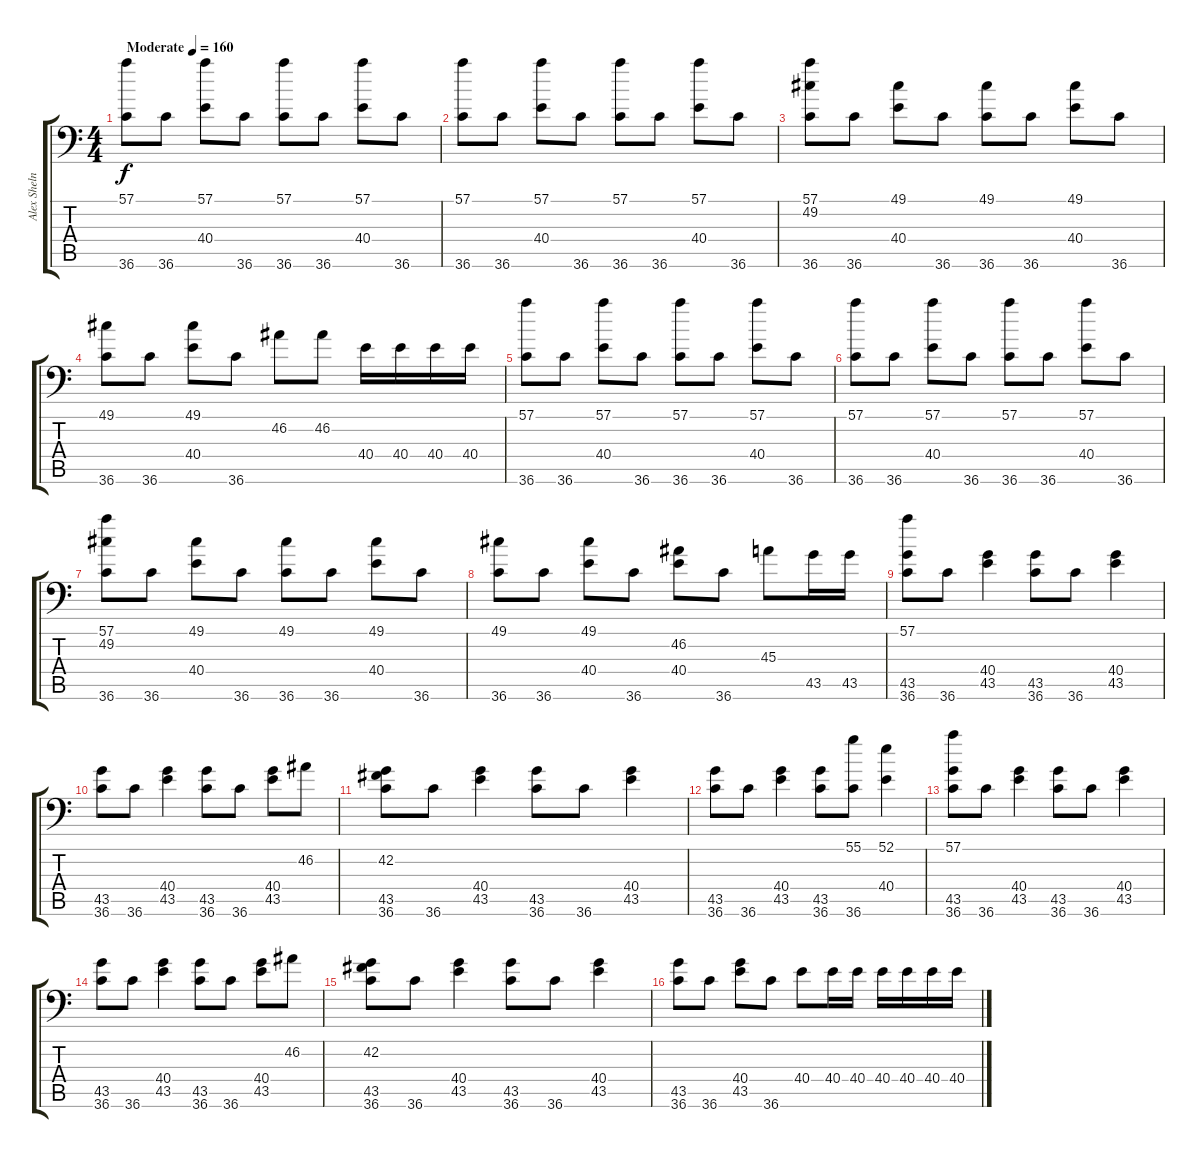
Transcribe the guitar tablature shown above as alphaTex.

\track ("Alex Shelnutt / Drums" "Alex Sheln") {instrument acousticgrandpiano}
\staff {score tabs}
\tuning (C-1 C-1 C-1 C-1 C-1 C-1) {hide}
\ts (4 4)
\tempo (160 "Moderate")
\clef f4
\ks c
(57.1 36.6).8{dy f instrument acousticgrandpiano} 36.6.8 (57.1 40.4).8 36.6.8 (57.1 36.6).8 36.6.8 (57.1 40.4).8 36.6.8 |
(57.1 36.6).8 36.6.8 (57.1 40.4).8 36.6.8 (57.1 36.6).8 36.6.8 (57.1 40.4).8 36.6.8 |
(57.1 49.2 36.6).8 36.6.8 (49.1 40.4).8 36.6.8 (49.1 36.6).8 36.6.8 (49.1 40.4).8 36.6.8 |
(49.1 36.6).8 36.6.8 (49.1 40.4).8 36.6.8 46.2.8 46.2.8 40.4.16 40.4.16 40.4.16 40.4.16 |
(57.1 36.6).8 36.6.8 (57.1 40.4).8 36.6.8 (57.1 36.6).8 36.6.8 (57.1 40.4).8 36.6.8 |
(57.1 36.6).8 36.6.8 (57.1 40.4).8 36.6.8 (57.1 36.6).8 36.6.8 (57.1 40.4).8 36.6.8 |
(57.1 49.2 36.6).8 36.6.8 (49.1 40.4).8 36.6.8 (49.1 36.6).8 36.6.8 (49.1 40.4).8 36.6.8 |
(49.1 36.6).8 36.6.8 (49.1 40.4).8 36.6.8 (46.2 40.4).8 36.6.8 45.3.8 43.5.16 43.5.16 |
(57.1 43.5 36.6).8 36.6.8 (40.4 43.5).4 (43.5 36.6).8 36.6.8 (40.4 43.5).4 |
(43.5 36.6).8 36.6.8 (40.4 43.5).4 (43.5 36.6).8 36.6.8 (40.4 43.5).8 46.2.8 |
(42.2 43.5 36.6).8 36.6.8 (40.4 43.5).4 (43.5 36.6).8 36.6.8 (40.4 43.5).4 |
(43.5 36.6).8 36.6.8 (40.4 43.5).4 (43.5 36.6).8 (55.1 36.6).8 (52.1 40.4).4 |
(57.1 43.5 36.6).8 36.6.8 (40.4 43.5).4 (43.5 36.6).8 36.6.8 (40.4 43.5).4 |
(43.5 36.6).8 36.6.8 (40.4 43.5).4 (43.5 36.6).8 36.6.8 (40.4 43.5).8 46.2.8 |
(42.2 43.5 36.6).8 36.6.8 (40.4 43.5).4 (43.5 36.6).8 36.6.8 (40.4 43.5).4 |
(43.5 36.6).8 36.6.8 (40.4 43.5).8 36.6.8 40.4.8 40.4.16 40.4.16 40.4.16 40.4.16 40.4.16 40.4.16
